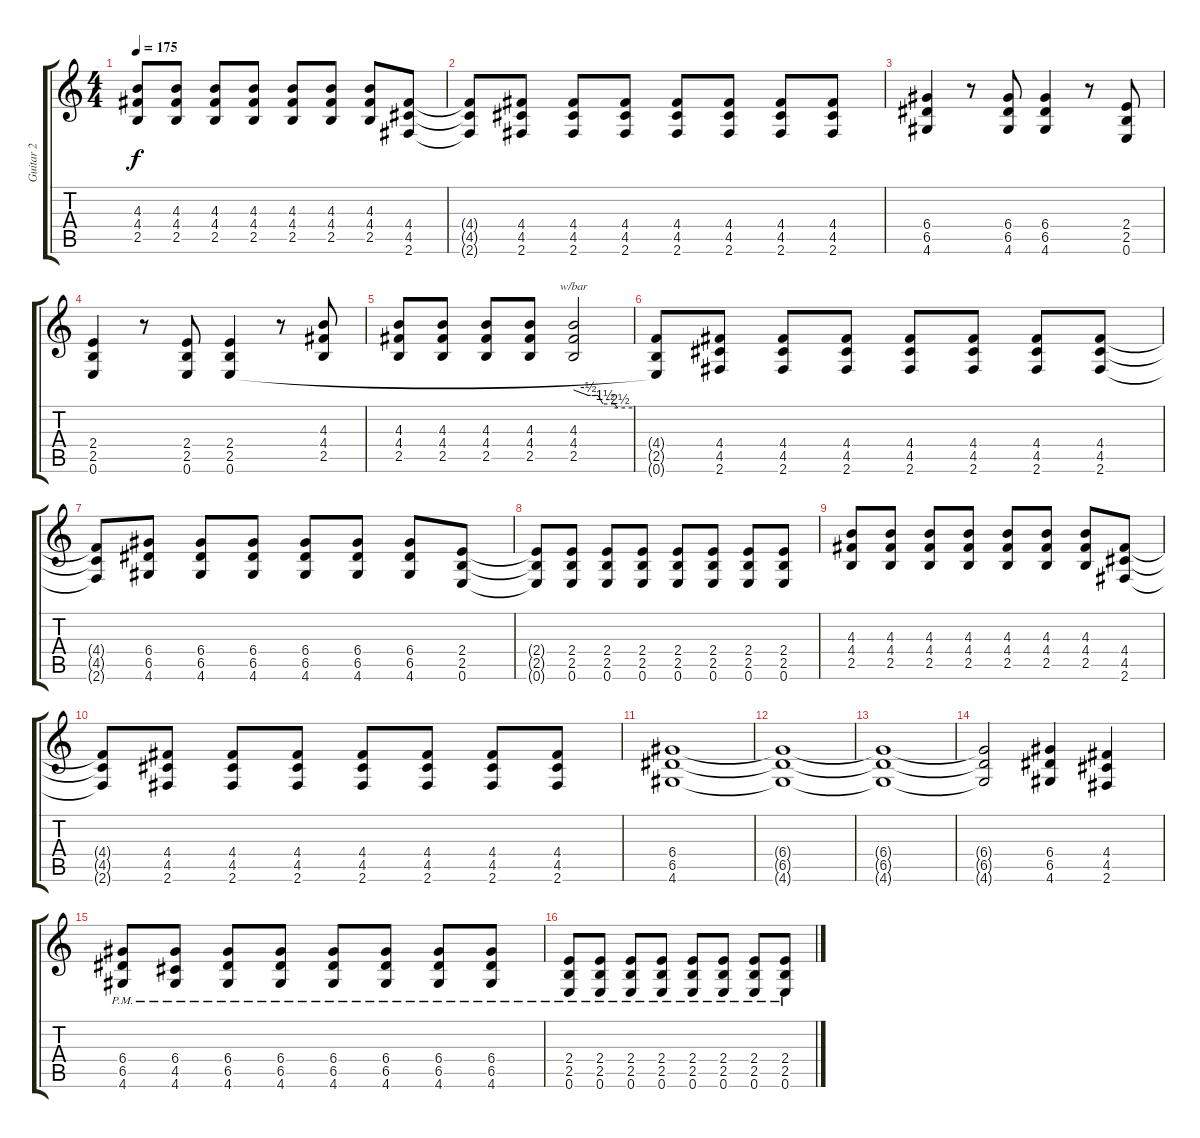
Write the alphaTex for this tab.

\track ("Guitar 2" "Guitar 2") {instrument overdrivenguitar}
\staff {score tabs}
\tuning (E4 B3 G3 D3 A2 E2) {hide}
\ts (4 4)
\tempo 175
\clef g2
\ks c
(4.3 4.4 2.5).8{dy f} (4.3 4.4 2.5).8 (4.3 4.4 2.5).8 (4.3 4.4 2.5).8 (4.3 4.4 2.5).8 (4.3 4.4 2.5).8 (4.3 4.4 2.5).8 (4.4 4.5 2.6).8 |
(4.4{t} 4.5{t} 2.6{t}).8 (4.4 4.5 2.6).8 (4.4 4.5 2.6).8 (4.4 4.5 2.6).8 (4.4 4.5 2.6).8 (4.4 4.5 2.6).8 (4.4 4.5 2.6).8 (4.4 4.5 2.6).8 |
(6.4 6.5 4.6).4 r.8 (6.4 6.5 4.6).8 (6.4 6.5 4.6).4 r.8 (2.4 2.5 0.6).8 |
(2.4 2.5 0.6).4 r.8 (2.4 2.5 0.6).8 (2.4 2.5 0.6).4 r.8 (4.3 4.4 2.5).8 |
(4.3 4.4 2.5).8 (4.3 4.4 2.5).8 (4.3 4.4 2.5).8 (4.3 4.4 2.5).8 (4.3 4.4 2.5).2{tbe (custom default 0 0 15 -2 25 -2 30 -6 42 -6 45 -10 60 -10)} |
(4.4{t} 2.5{t} 0.6{t}).8 (4.4 4.5 2.6).8 (4.4 4.5 2.6).8 (4.4 4.5 2.6).8 (4.4 4.5 2.6).8 (4.4 4.5 2.6).8 (4.4 4.5 2.6).8 (4.4 4.5 2.6).8 |
(4.4{t} 4.5{t} 2.6{t}).8 (6.4 6.5 4.6).8 (6.4 6.5 4.6).8 (6.4 6.5 4.6).8 (6.4 6.5 4.6).8 (6.4 6.5 4.6).8 (6.4 6.5 4.6).8 (2.4 2.5 0.6).8 |
(2.4{t} 2.5{t} 0.6{t}).8 (2.4 2.5 0.6).8 (2.4 2.5 0.6).8 (2.4 2.5 0.6).8 (2.4 2.5 0.6).8 (2.4 2.5 0.6).8 (2.4 2.5 0.6).8 (2.4 2.5 0.6).8 |
(4.3 4.4 2.5).8 (4.3 4.4 2.5).8 (4.3 4.4 2.5).8 (4.3 4.4 2.5).8 (4.3 4.4 2.5).8 (4.3 4.4 2.5).8 (4.3 4.4 2.5).8 (4.4 4.5 2.6).8 |
(4.4{t} 4.5{t} 2.6{t}).8 (4.4 4.5 2.6).8 (4.4 4.5 2.6).8 (4.4 4.5 2.6).8 (4.4 4.5 2.6).8 (4.4 4.5 2.6).8 (4.4 4.5 2.6).8 (4.4 4.5 2.6).8 |
(6.4 6.5 4.6).1 |
(6.4{t} 6.5{t} 4.6{t}).1 |
(6.4{t} 6.5{t} 4.6{t}).1 |
(6.4{t} 6.5{t} 4.6{t}).2 (6.4 6.5 4.6).4 (4.4 4.5 2.6).4 |
(6.4{pm} 6.5{pm} 4.6{pm}).8 (6.4{pm} 4.5{pm} 4.6{pm}).8 (6.4{pm} 6.5{pm} 4.6{pm}).8 (6.4{pm} 6.5{pm} 4.6{pm}).8 (6.4{pm} 6.5{pm} 4.6{pm}).8 (6.4{pm} 6.5{pm} 4.6{pm}).8 (6.4{pm} 6.5{pm} 4.6{pm}).8 (6.4{pm} 6.5{pm} 4.6{pm}).8 |
(2.4{pm} 2.5{pm} 0.6{pm}).8 (2.4{pm} 2.5{pm} 0.6{pm}).8 (2.4{pm} 2.5{pm} 0.6{pm}).8 (2.4{pm} 2.5{pm} 0.6{pm}).8 (2.4{pm} 2.5{pm} 0.6{pm}).8 (2.4{pm} 2.5{pm} 0.6{pm}).8 (2.4{pm} 2.5{pm} 0.6{pm}).8 (2.4{pm} 2.5{pm} 0.6{pm}).8
